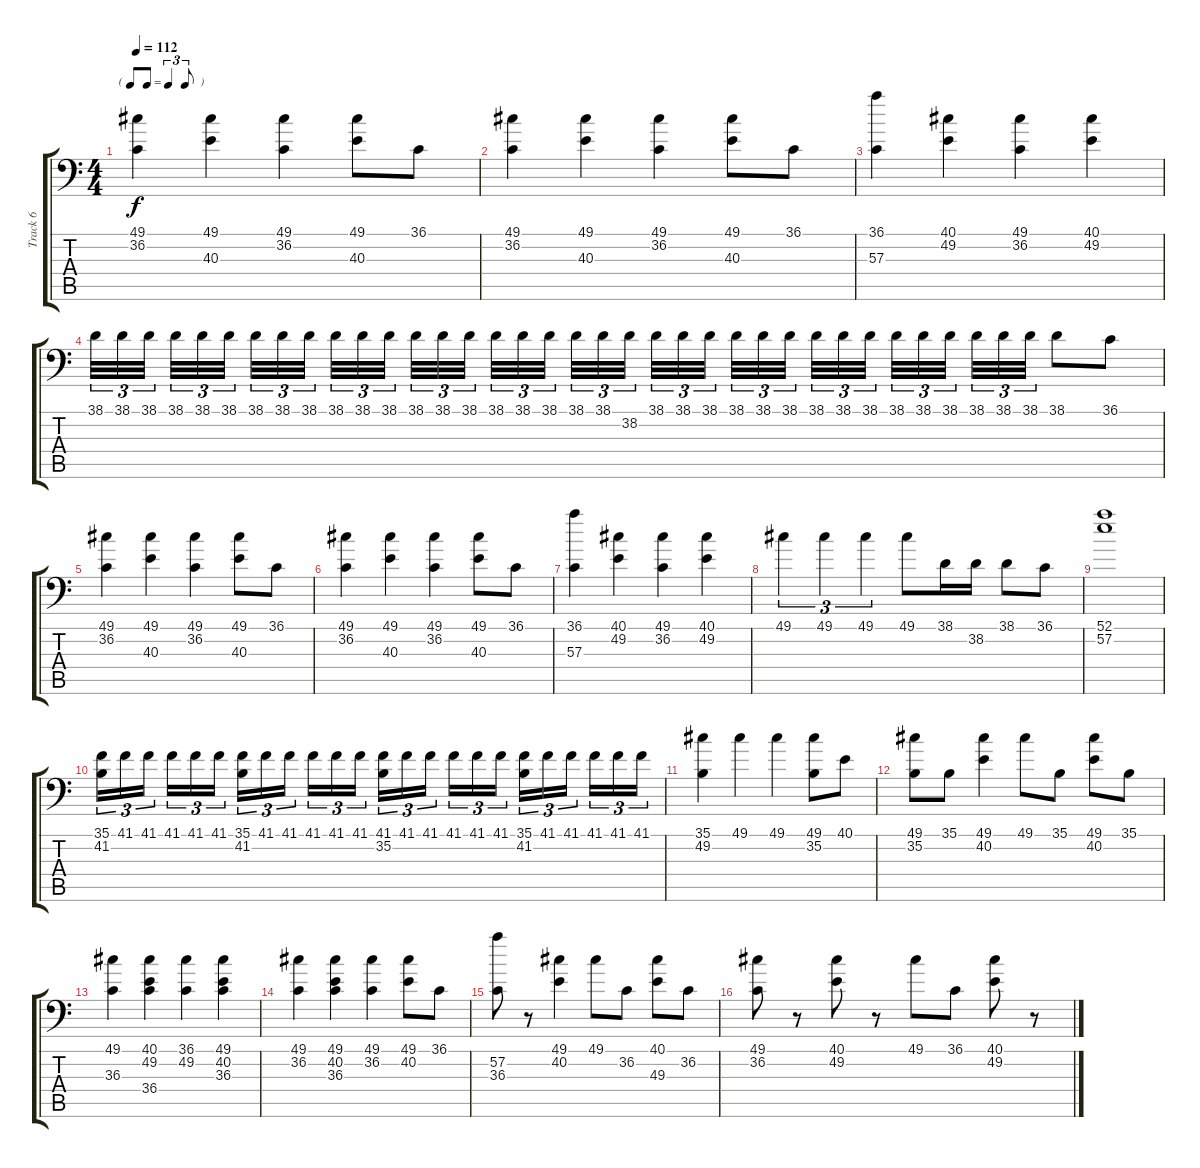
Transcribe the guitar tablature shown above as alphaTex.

\track ("Track 6" "Track 6") {instrument acousticgrandpiano}
\staff {score tabs}
\tuning (C-1 C-1 C-1 C-1 C-1 C-1) {hide}
\ts (4 4)
\tf triplet8th
\tempo 112
\clef f4
\ks c
(49.1 36.2).4{dy f} (49.1 40.3).4 (49.1 36.2).4 (49.1 40.3).8 36.1.8 |
(49.1 36.2).4 (49.1 40.3).4 (49.1 36.2).4 (49.1 40.3).8 36.1.8 |
(36.1 57.3).4 (40.1 49.2).4 (49.1 36.2).4 (40.1 49.2).4 |
38.1.32{tu (3 2)} 38.1.32{tu (3 2)} 38.1.32{tu (3 2)} 38.1.32{tu (3 2)} 38.1.32{tu (3 2)} 38.1.32{tu (3 2)} 38.1.32{tu (3 2)} 38.1.32{tu (3 2)} 38.1.32{tu (3 2)} 38.1.32{tu (3 2)} 38.1.32{tu (3 2)} 38.1.32{tu (3 2)} 38.1.32{tu (3 2)} 38.1.32{tu (3 2)} 38.1.32{tu (3 2)} 38.1.32{tu (3 2)} 38.1.32{tu (3 2)} 38.1.32{tu (3 2)} 38.1.32{tu (3 2)} 38.1.32{tu (3 2)} 38.2.32{tu (3 2)} 38.1.32{tu (3 2)} 38.1.32{tu (3 2)} 38.1.32{tu (3 2)} 38.1.32{tu (3 2)} 38.1.32{tu (3 2)} 38.1.32{tu (3 2)} 38.1.32{tu (3 2)} 38.1.32{tu (3 2)} 38.1.32{tu (3 2)} 38.1.32{tu (3 2)} 38.1.32{tu (3 2)} 38.1.32{tu (3 2)} 38.1.32{tu (3 2)} 38.1.32{tu (3 2)} 38.1.32{tu (3 2)} 38.1.8 36.1.8 |
(49.1 36.2).4 (49.1 40.3).4 (49.1 36.2).4 (49.1 40.3).8 36.1.8 |
(49.1 36.2).4 (49.1 40.3).4 (49.1 36.2).4 (49.1 40.3).8 36.1.8 |
(36.1 57.3).4 (40.1 49.2).4 (49.1 36.2).4 (40.1 49.2).4 |
49.1.4{tu (3 2)} 49.1.4{tu (3 2)} 49.1.4{tu (3 2)} 49.1.8 38.1.16 38.2.16 38.1.8 36.1.8 |
(52.1 57.2).1 |
(35.1 41.2).16{tu (3 2)} 41.1.16{tu (3 2)} 41.1.16{tu (3 2)} 41.1.16{tu (3 2)} 41.1.16{tu (3 2)} 41.1.16{tu (3 2)} (35.1 41.2).16{tu (3 2)} 41.1.16{tu (3 2)} 41.1.16{tu (3 2)} 41.1.16{tu (3 2)} 41.1.16{tu (3 2)} 41.1.16{tu (3 2)} (41.1 35.2).16{tu (3 2)} 41.1.16{tu (3 2)} 41.1.16{tu (3 2)} 41.1.16{tu (3 2)} 41.1.16{tu (3 2)} 41.1.16{tu (3 2)} (35.1 41.2).16{tu (3 2)} 41.1.16{tu (3 2)} 41.1.16{tu (3 2)} 41.1.16{tu (3 2)} 41.1.16{tu (3 2)} 41.1.16{tu (3 2)} |
(35.1 49.2).4 49.1.4 49.1.4 (49.1 35.2).8 40.1.8 |
(49.1 35.2).8 35.1.8 (49.1 40.2).4 49.1.8 35.1.8 (49.1 40.2).8 35.1.8 |
(49.1 36.3).4 (40.1 49.2 36.4).4 (36.1 49.2).4 (49.1 40.2 36.3).4 |
(49.1 36.2).4 (49.1 40.2 36.3).4 (49.1 36.2).4 (49.1 40.2).8 36.1.8 |
(57.2 36.3).8 r.8 (49.1 40.2).4 49.1.8 36.2.8 (40.1 49.3).8 36.2.8 |
(49.1 36.2).8 r.8 (40.1 49.2).8 r.8 49.1.8 36.1.8 (40.1 49.2).8 r.8
